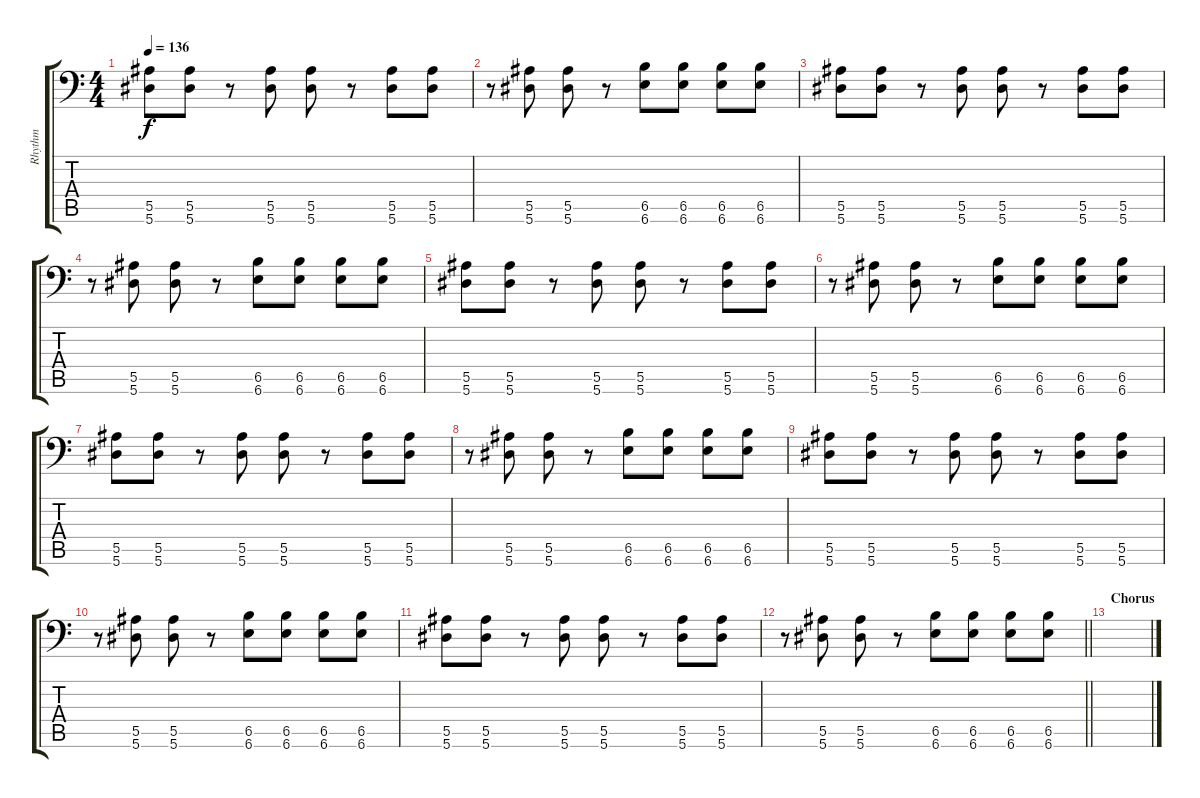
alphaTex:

\track ("Rhythm" "Rhythm") {instrument distortionguitar}
\staff {score tabs}
\tuning (C4 G3 Eb3 Bb2 F2 Bb1) {hide}
\ts (4 4)
\tempo 136
\clef f4
\ks c
(5.5 5.6).8{dy f} (5.5 5.6).8 r.8 (5.5 5.6).8 (5.5 5.6).8 r.8 (5.5 5.6).8 (5.5 5.6).8 |
r.8 (5.5 5.6).8 (5.5 5.6).8 r.8 (6.5 6.6).8 (6.5 6.6).8 (6.5 6.6).8 (6.5 6.6).8 |
(5.5 5.6).8 (5.5 5.6).8 r.8 (5.5 5.6).8 (5.5 5.6).8 r.8 (5.5 5.6).8 (5.5 5.6).8 |
r.8 (5.5 5.6).8 (5.5 5.6).8 r.8 (6.5 6.6).8 (6.5 6.6).8 (6.5 6.6).8 (6.5 6.6).8 |
(5.5 5.6).8 (5.5 5.6).8 r.8 (5.5 5.6).8 (5.5 5.6).8 r.8 (5.5 5.6).8 (5.5 5.6).8 |
r.8 (5.5 5.6).8 (5.5 5.6).8 r.8 (6.5 6.6).8 (6.5 6.6).8 (6.5 6.6).8 (6.5 6.6).8 |
(5.5 5.6).8 (5.5 5.6).8 r.8 (5.5 5.6).8 (5.5 5.6).8 r.8 (5.5 5.6).8 (5.5 5.6).8 |
r.8 (5.5 5.6).8 (5.5 5.6).8 r.8 (6.5 6.6).8 (6.5 6.6).8 (6.5 6.6).8 (6.5 6.6).8 |
(5.5 5.6).8{volume 13} (5.5 5.6).8 r.8 (5.5 5.6).8 (5.5 5.6).8 r.8 (5.5 5.6).8 (5.5 5.6).8 |
r.8 (5.5 5.6).8 (5.5 5.6).8 r.8 (6.5 6.6).8 (6.5 6.6).8 (6.5 6.6).8 (6.5 6.6).8 |
(5.5 5.6).8 (5.5 5.6).8 r.8 (5.5 5.6).8 (5.5 5.6).8 r.8 (5.5 5.6).8 (5.5 5.6).8 |
\barLineRight lightlight
r.8 (5.5 5.6).8 (5.5 5.6).8 r.8 (6.5 6.6).8 (6.5 6.6).8 (6.5 6.6).8 (6.5 6.6).8 |
\section ("" "Chorus")
